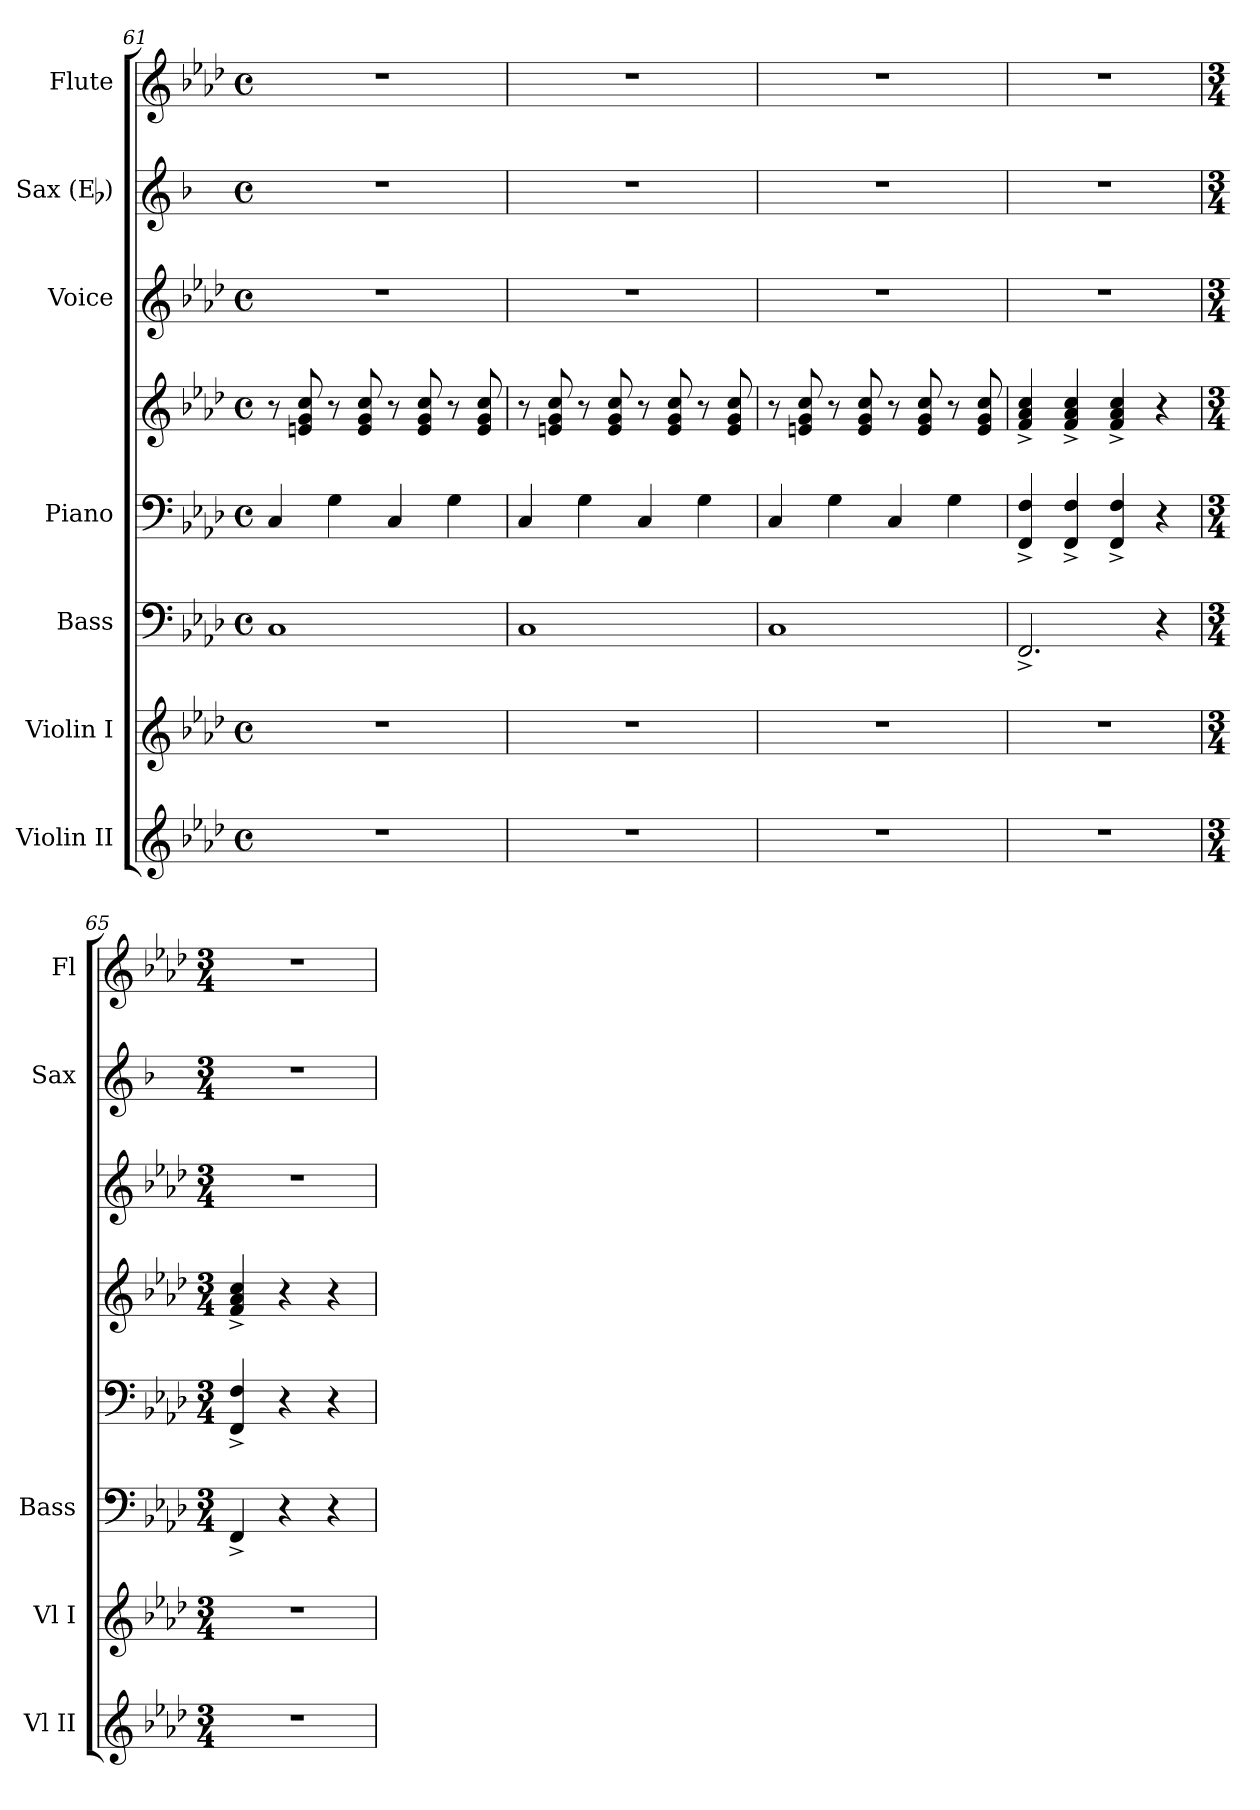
**kern	**kern	**kern	**kern	**kern	**kern	**kern	**kern
*part7	*part6	*part5	*part4	*part4	*part3	*part2	*part1
*staff8	*staff7	*staff6	*staff5	*staff4	*staff3	*staff2	*staff1
*I"Violin II	*I"Violin I	*I"Bass	*I"Piano	*	*I"Voice	*I"Sax (Eb)	*I"Flute
*I'Vl II	*I'Vl I	*I'Bass	*	*	*	*I'Sax	*I'Fl
*clefG2	*clefG2	*clefF4	*clefF4	*clefG2	*clefG2	*clefG2	*clefG2
*	*	*	*	*	*	*ITrd-2c-3	*
*k[b-e-a-d-]	*k[b-e-a-d-]	*k[b-e-a-d-]	*k[b-e-a-d-]	*k[b-e-a-d-]	*k[b-e-a-d-]	*k[b-e-a-d-]	*k[b-e-a-d-]
*f:	*f:	*f:	*f:	*f:	*f:	*f:	*f:
*M4/4	*M4/4	*M4/4	*M4/4	*M4/4	*M4/4	*M4/4	*M4/4
*met(c)	*met(c)	*met(c)	*met(c)	*met(c)	*met(c)	*met(c)	*met(c)
=61	=61	=61	=61	=61	=61	=61	=61
1r	1r	1C	4C/	8r	1r	1r	1r
.	.	.	.	8en/ 8g/ 8cc/	.	.	.
.	.	.	4G\	8r	.	.	.
.	.	.	.	8e/ 8g/ 8cc/	.	.	.
.	.	.	4C/	8r	.	.	.
.	.	.	.	8e/ 8g/ 8cc/	.	.	.
.	.	.	4G\	8r	.	.	.
.	.	.	.	8e/ 8g/ 8cc/	.	.	.
=62	=62	=62	=62	=62	=62	=62	=62
1r	1r	1C	4C/	8r	1r	1r	1r
.	.	.	.	8en/ 8g/ 8cc/	.	.	.
.	.	.	4G\	8r	.	.	.
.	.	.	.	8e/ 8g/ 8cc/	.	.	.
.	.	.	4C/	8r	.	.	.
.	.	.	.	8e/ 8g/ 8cc/	.	.	.
.	.	.	4G\	8r	.	.	.
.	.	.	.	8e/ 8g/ 8cc/	.	.	.
=63	=63	=63	=63	=63	=63	=63	=63
1r	1r	1C	4C/	8r	1r	1r	1r
.	.	.	.	8en/ 8g/ 8cc/	.	.	.
.	.	.	4G\	8r	.	.	.
.	.	.	.	8e/ 8g/ 8cc/	.	.	.
.	.	.	4C/	8r	.	.	.
.	.	.	.	8e/ 8g/ 8cc/	.	.	.
.	.	.	4G\	8r	.	.	.
.	.	.	.	8e/ 8g/ 8cc/	.	.	.
!!LO:PB:g=z
=64	=64	=64	=64	=64	=64	=64	=64
1r	1r	2.FF^/	4FF/^ 4F/^	4f/^ 4a-/^ 4cc/^	1r	1r	1r
.	.	.	4FF/^ 4F/^	4f/^ 4a-/^ 4cc/^	.	.	.
.	.	.	4FF/^ 4F/^	4f/^ 4a-/^ 4cc/^	.	.	.
.	.	4r	4r	4r	.	.	.
=65	=65	=65	=65	=65	=65	=65	=65
*M3/4	*M3/4	*M3/4	*M3/4	*M3/4	*M3/4	*M3/4	*M3/4
2.r	2.r	4FF^/	4FF/^ 4F/^	4f/^ 4a-/^ 4cc/^	2.r	2.r	2.r
.	.	4r	4r	4r	.	.	.
.	.	4r	4r	4r	.	.	.
=	=	=	=	=	=	=	=
*-	*-	*-	*-	*-	*-	*-	*-
